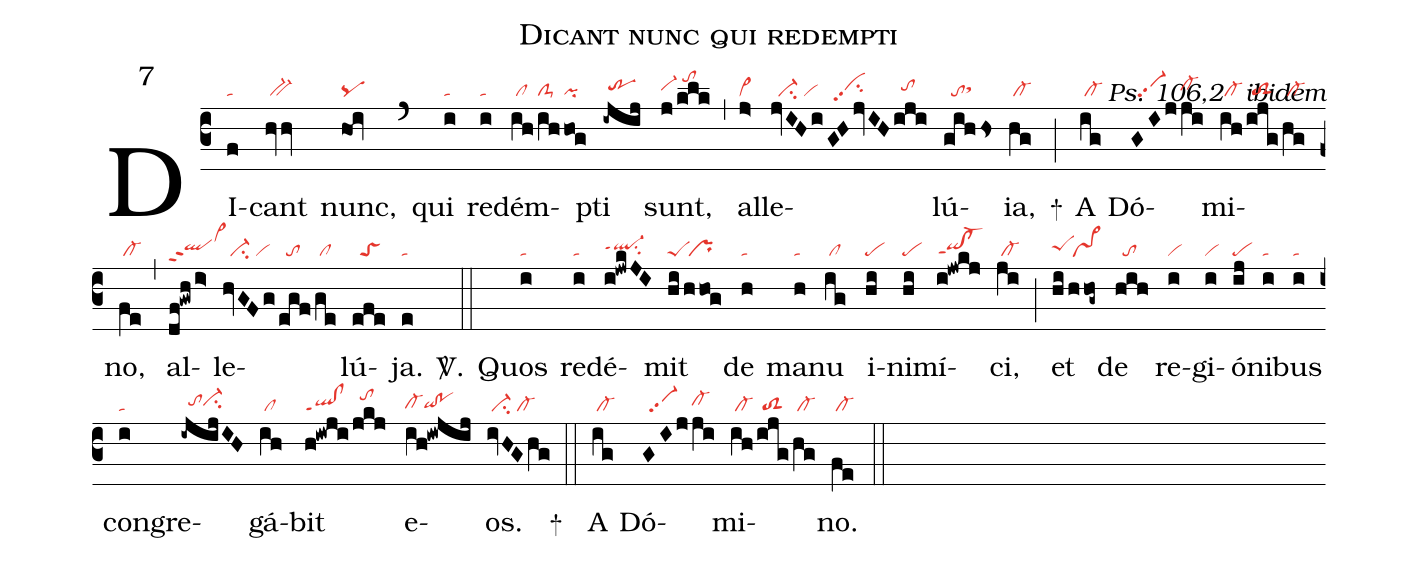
name: Dicant nunc qui redempti;
commentary: ꝶ Ps. 106,2 ꝟ ibidem;
mode: 7;
nabc-lines: 1;
%%
(c3)
DI(f|ta)cant(hvv|/bv-) nunc,(hOi|pq) (`)
qui(i|ta) re(i|ta)dém(ih|/cl|/ih|clS-|/hog|pi)pti(-ijij|/trhh) sunt,(j/klk|vi-hh/tohk) (,)
al(j>|cl~)le(jvIHi|//vi-su2/vi|GHjvIH|//vihhpp2su2|iji|//tohh)lú(gihhs|//tosthh)ia,(hg|/cl-) +(;)
A(ig|/cl-) Dó(GIj|//vi-pp2|ji|cl-hh)mi(ih|/cl-|/ijg|/toS2|/hg|/cl-)no,(fe|/cl-) (,)
al(df!gwh/i>|qlhhppt2vi>hk)le(hvGFg|//ci-/vi|/egf|//to|/ge|/cl)lú(efe|//toS)ja.(e|ta) <sp>V/</sp>.(::)
Quos(i|ta) re(i|ta)dé(i!jwkJI|ql-hhppt1su2)mit(hi|peS|/hhog|/pr) de(h|ta) ma(h|ta)nu(ig|/cl) i(hi|pe)ni(hi|pe)mí(i!jwkj|qihh!cl-hhppt1)ci,(ji|/cl-) (;)
et(hi|peShh|/hhog~|/pr~) de(hih|//to) re(i|vi)gi(i|vi)ó(ij|pe)ni(i|ta)bus(i|ta) con(i|ta)gre(-ijijIH|//tohhci-hh)gá(ih|/cl)bit(h!iwji|ql!clppt1|/jkj|//tohj) e(ih!iwjij|cl-hgqihg!pohg)os.(ivHGhg|/ci-/cl-) +(::)
A(ig|/cl-) Dó(GIj|//vi-pp2|ji|cl-hh)mi(ih|/cl-|/ijg|/toS2|/hg|/cl-)no.(fe|/cl-) (::)
